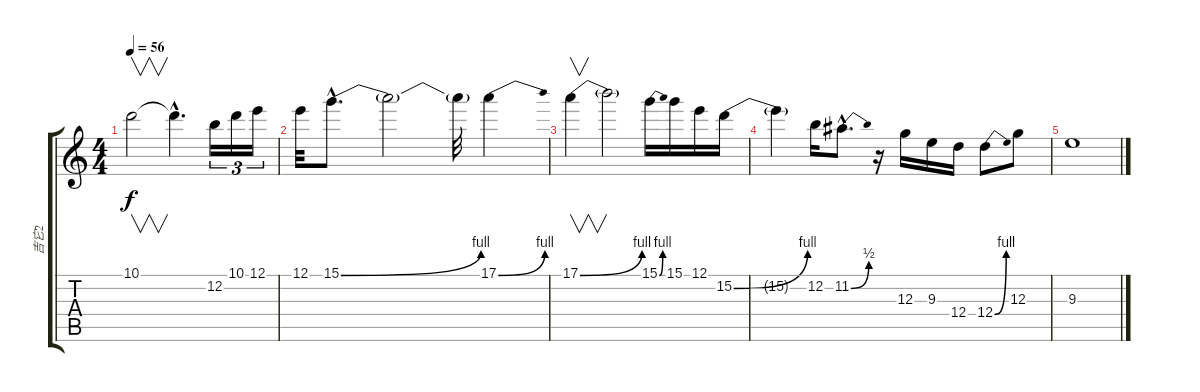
\track ("吉它2" "吉它2") {instrument overdrivenguitar}
\staff {score tabs}
\tuning (E4 B3 G3 D3 A2 E2) {hide}
\ts (4 4)
\tempo 56
\clef g2
\ks c
10.1{t}.2{v dy f} 10.1{hac t}.4{d} 12.2.16{tu (3 2)} 10.1.16{tu (3 2)} 12.1.16{tu (3 2)} |
12.1.32 15.1{be (bend 0 0 60 4) hac}.8{d} 15.1{t}.2 15.1{t}.32 17.1{be (bend 0 0 60 4)}.4 |
17.1{be (bend 0 0 60 4)}.4{v} 17.1{t}.2 15.1{be (bend 0 0 60 4)}.16 15.1.16 12.1.16 15.2{be (bend 0 0 60 4)}.16 |
15.2{t}.4 12.2.16 11.2{be (bend 0 0 60 2) hac}.8{d} r.16 12.3.16 9.3.16 12.4.16 12.4{be (bend 0 0 60 4)}.8 12.3.8 |
9.3.1
